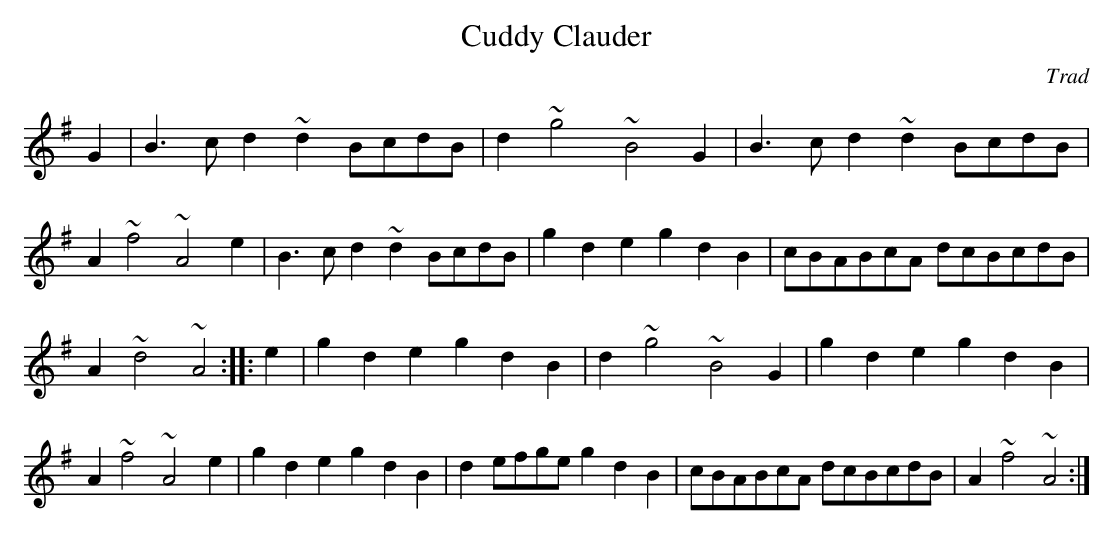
X:1
T:Cuddy Clauder
C:Trad
M:6/8l
K:G
G2| B3cd2 ~d2BcdB | d2 ~g4 ~B4 G2| B3cd2 ~d2BcdB |A2 ~f4 ~A4 e2| B3cd2 ~d2BcdB | g2d2e2 g2d2B2 |cBABcA\
dcBcdB| A2 ~d4 ~A4:: e2|\
g2d2e2 g2d2B2| d2 ~g4 ~B4 G2| g2d2e2 g2d2B2| A2 ~f4 ~A4 e2|g2d2e2 g2d2B2|\
 d2efge g2d2B2 |cBABcA dcBcdB |A2 ~f4 ~A4:|
